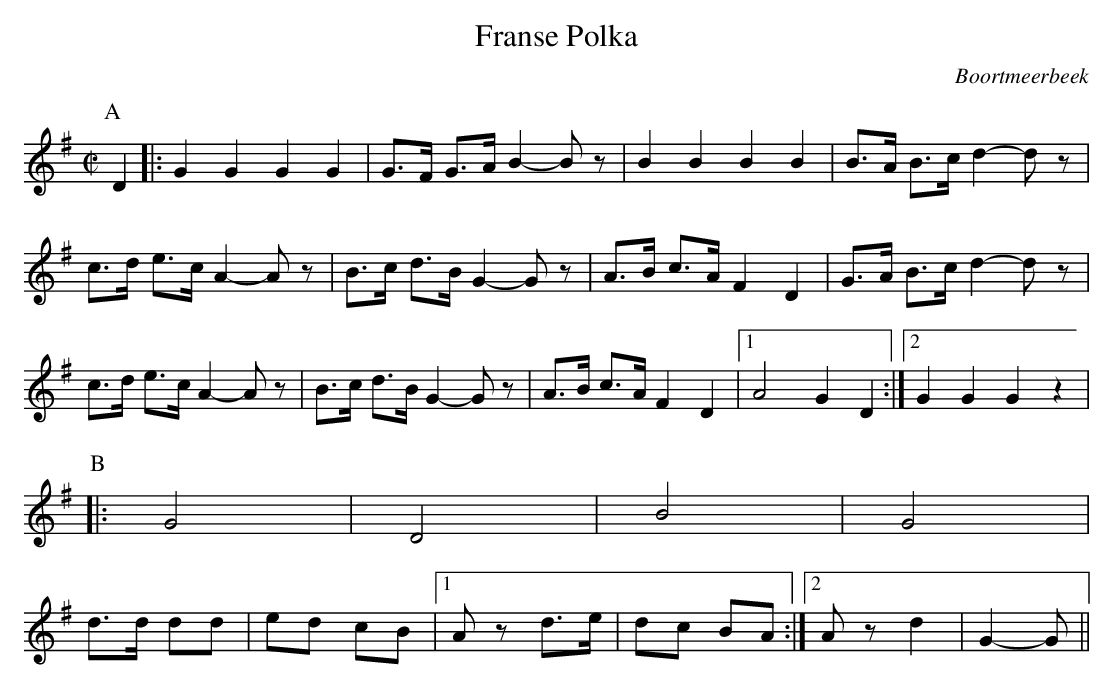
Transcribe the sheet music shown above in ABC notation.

X:1
T:Franse Polka
O:Boortmeerbeek
O:Vlaanderen
M:C|
L:1/8
K:G
P:A
D2 |: G2 G2 G2 G2 | G>F G>A B2-B z | B2 B2 B2 B2 | B>A B>c d2-d z |
c>d e>c A2-A z | B>c d>B G2-G z | A>B c>A F2 D2 | G>A B>c d2-d z |
c>d e>c A2-A z | B>c d>B G2-G z | A>B c>A F2 D2 |1 A4 G2 D2 :|2 G2 G2 G2 z2 |
P:B
|: G4 | D4 | B4 | G4 |
d>d dd | ed cB |1 A z d>e | dc BA :|2 A z d2 | G2-G ||
